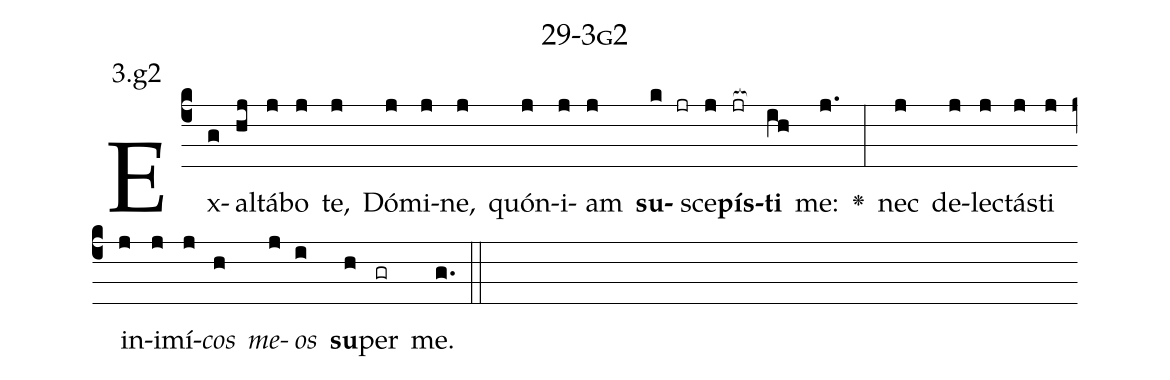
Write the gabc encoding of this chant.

name: 29-3g2;
annotation: 3.g2;
%%
(c4)Ex(g)al(hj)tá(j)bo(j) te,(j) Dó(j)mi(j)ne,(j) quón(j)i(j)am(j) <b>su</b>(k jr)sce(j)<b>pís</b>(jr[ocb:1{])<b>ti</b>(ih[ocb:0}]) me:(j.) <v>\greheightstar</v>(:) nec(j) de(j)lec(j)tás(j)ti(j) in(j)i(j)mí(j)<i>cos</i>(h) <i>me</i>(j)<i>os</i>(i) <b>su</b>(h)per(gr) me.(g.) (::)


%E(j) u(h) o(j) u(i) a(h) e.(g.) (::)
